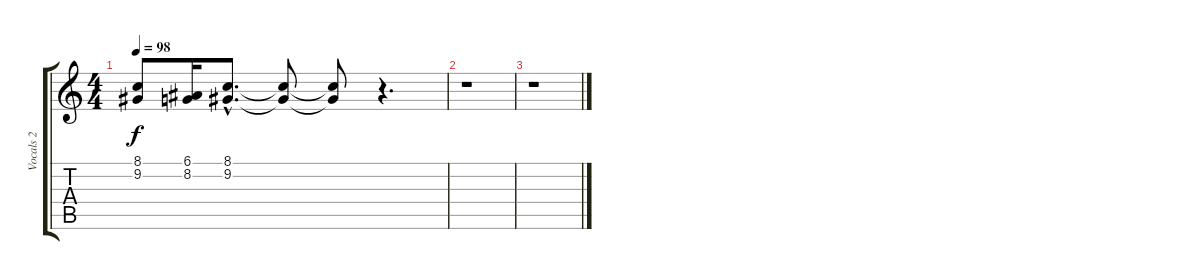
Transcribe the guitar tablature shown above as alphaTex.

\track ("Vocals 2" "Vocals 2") {instrument choiraahs}
\staff {score tabs}
\tuning (E4 B3 G3 D3 A2 E2) {hide}
\ts (4 4)
\tempo 98
\clef g2
\ks c
(8.1 9.2).8{dy f} (6.1 8.2).16 (8.1{hac} 9.2{hac}).8{d} (8.1{t} 9.2{t}).8 (8.1{t} 9.2{t}).8 r.4{d} |
r.1 |
r.1
